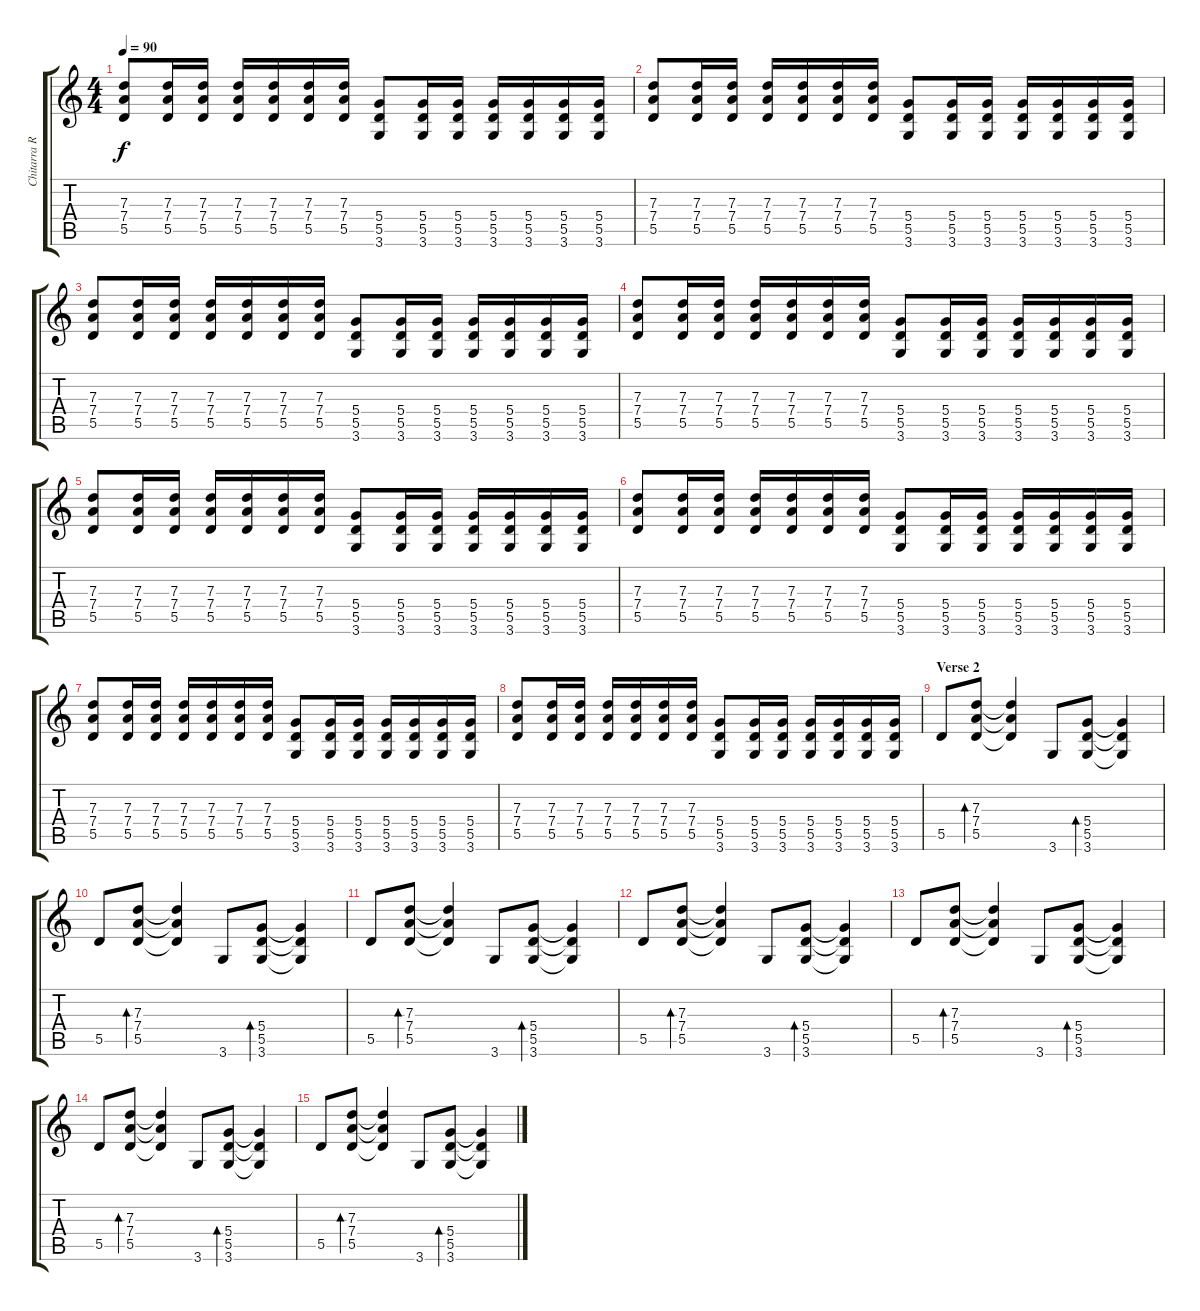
\track ("Chitarra Rythm" "Chitarra R") {instrument overdrivenguitar}
\staff {score tabs}
\tuning (E4 B3 G3 D3 A2 E2) {hide}
\ts (4 4)
\tempo 90
\clef g2
\ks c
(7.3 7.4 5.5).8{dy f instrument overdrivenguitar} (7.3 7.4 5.5).16 (7.3 7.4 5.5).16 (7.3 7.4 5.5).16 (7.3 7.4 5.5).16 (7.3 7.4 5.5).16 (7.3 7.4 5.5).16 (5.4 5.5 3.6).8 (5.4 5.5 3.6).16 (5.4 5.5 3.6).16 (5.4 5.5 3.6).16 (5.4 5.5 3.6).16 (5.4 5.5 3.6).16 (5.4 5.5 3.6).16 |
(7.3 7.4 5.5).8 (7.3 7.4 5.5).16 (7.3 7.4 5.5).16 (7.3 7.4 5.5).16 (7.3 7.4 5.5).16 (7.3 7.4 5.5).16 (7.3 7.4 5.5).16 (5.4 5.5 3.6).8 (5.4 5.5 3.6).16 (5.4 5.5 3.6).16 (5.4 5.5 3.6).16 (5.4 5.5 3.6).16 (5.4 5.5 3.6).16 (5.4 5.5 3.6).16 |
(7.3 7.4 5.5).8 (7.3 7.4 5.5).16 (7.3 7.4 5.5).16 (7.3 7.4 5.5).16 (7.3 7.4 5.5).16 (7.3 7.4 5.5).16 (7.3 7.4 5.5).16 (5.4 5.5 3.6).8 (5.4 5.5 3.6).16 (5.4 5.5 3.6).16 (5.4 5.5 3.6).16 (5.4 5.5 3.6).16 (5.4 5.5 3.6).16 (5.4 5.5 3.6).16 |
(7.3 7.4 5.5).8 (7.3 7.4 5.5).16 (7.3 7.4 5.5).16 (7.3 7.4 5.5).16 (7.3 7.4 5.5).16 (7.3 7.4 5.5).16 (7.3 7.4 5.5).16 (5.4 5.5 3.6).8 (5.4 5.5 3.6).16 (5.4 5.5 3.6).16 (5.4 5.5 3.6).16 (5.4 5.5 3.6).16 (5.4 5.5 3.6).16 (5.4 5.5 3.6).16 |
(7.3 7.4 5.5).8 (7.3 7.4 5.5).16 (7.3 7.4 5.5).16 (7.3 7.4 5.5).16 (7.3 7.4 5.5).16 (7.3 7.4 5.5).16 (7.3 7.4 5.5).16 (5.4 5.5 3.6).8 (5.4 5.5 3.6).16 (5.4 5.5 3.6).16 (5.4 5.5 3.6).16 (5.4 5.5 3.6).16 (5.4 5.5 3.6).16 (5.4 5.5 3.6).16 |
(7.3 7.4 5.5).8 (7.3 7.4 5.5).16 (7.3 7.4 5.5).16 (7.3 7.4 5.5).16 (7.3 7.4 5.5).16 (7.3 7.4 5.5).16 (7.3 7.4 5.5).16 (5.4 5.5 3.6).8 (5.4 5.5 3.6).16 (5.4 5.5 3.6).16 (5.4 5.5 3.6).16 (5.4 5.5 3.6).16 (5.4 5.5 3.6).16 (5.4 5.5 3.6).16 |
(7.3 7.4 5.5).8 (7.3 7.4 5.5).16 (7.3 7.4 5.5).16 (7.3 7.4 5.5).16 (7.3 7.4 5.5).16 (7.3 7.4 5.5).16 (7.3 7.4 5.5).16 (5.4 5.5 3.6).8 (5.4 5.5 3.6).16 (5.4 5.5 3.6).16 (5.4 5.5 3.6).16 (5.4 5.5 3.6).16 (5.4 5.5 3.6).16 (5.4 5.5 3.6).16 |
(7.3 7.4 5.5).8 (7.3 7.4 5.5).16 (7.3 7.4 5.5).16 (7.3 7.4 5.5).16 (7.3 7.4 5.5).16 (7.3 7.4 5.5).16 (7.3 7.4 5.5).16 (5.4 5.5 3.6).8 (5.4 5.5 3.6).16 (5.4 5.5 3.6).16 (5.4 5.5 3.6).16 (5.4 5.5 3.6).16 (5.4 5.5 3.6).16 (5.4 5.5 3.6).16 |
\section ("" "Verse 2")
5.5.8{instrument acousticguitarsteel} (7.3 7.4 5.5).8{bd 60} (7.3{t} 7.4{t} 5.5{t}).4 3.6.8 (5.4 5.5 3.6).8{bd 60} (5.4{t} 5.5{t} 3.6{t}).4 |
5.5.8 (7.3 7.4 5.5).8{bd 60} (7.3{t} 7.4{t} 5.5{t}).4 3.6.8 (5.4 5.5 3.6).8{bd 60} (5.4{t} 5.5{t} 3.6{t}).4 |
5.5.8 (7.3 7.4 5.5).8{bd 60} (7.3{t} 7.4{t} 5.5{t}).4 3.6.8 (5.4 5.5 3.6).8{bd 60} (5.4{t} 5.5{t} 3.6{t}).4 |
5.5.8 (7.3 7.4 5.5).8{bd 60} (7.3{t} 7.4{t} 5.5{t}).4 3.6.8 (5.4 5.5 3.6).8{bd 60} (5.4{t} 5.5{t} 3.6{t}).4 |
5.5.8 (7.3 7.4 5.5).8{bd 60} (7.3{t} 7.4{t} 5.5{t}).4 3.6.8 (5.4 5.5 3.6).8{bd 60} (5.4{t} 5.5{t} 3.6{t}).4 |
5.5.8 (7.3 7.4 5.5).8{bd 60} (7.3{t} 7.4{t} 5.5{t}).4 3.6.8 (5.4 5.5 3.6).8{bd 60} (5.4{t} 5.5{t} 3.6{t}).4 |
5.5.8 (7.3 7.4 5.5).8{bd 60} (7.3{t} 7.4{t} 5.5{t}).4 3.6.8 (5.4 5.5 3.6).8{bd 60} (5.4{t} 5.5{t} 3.6{t}).4
